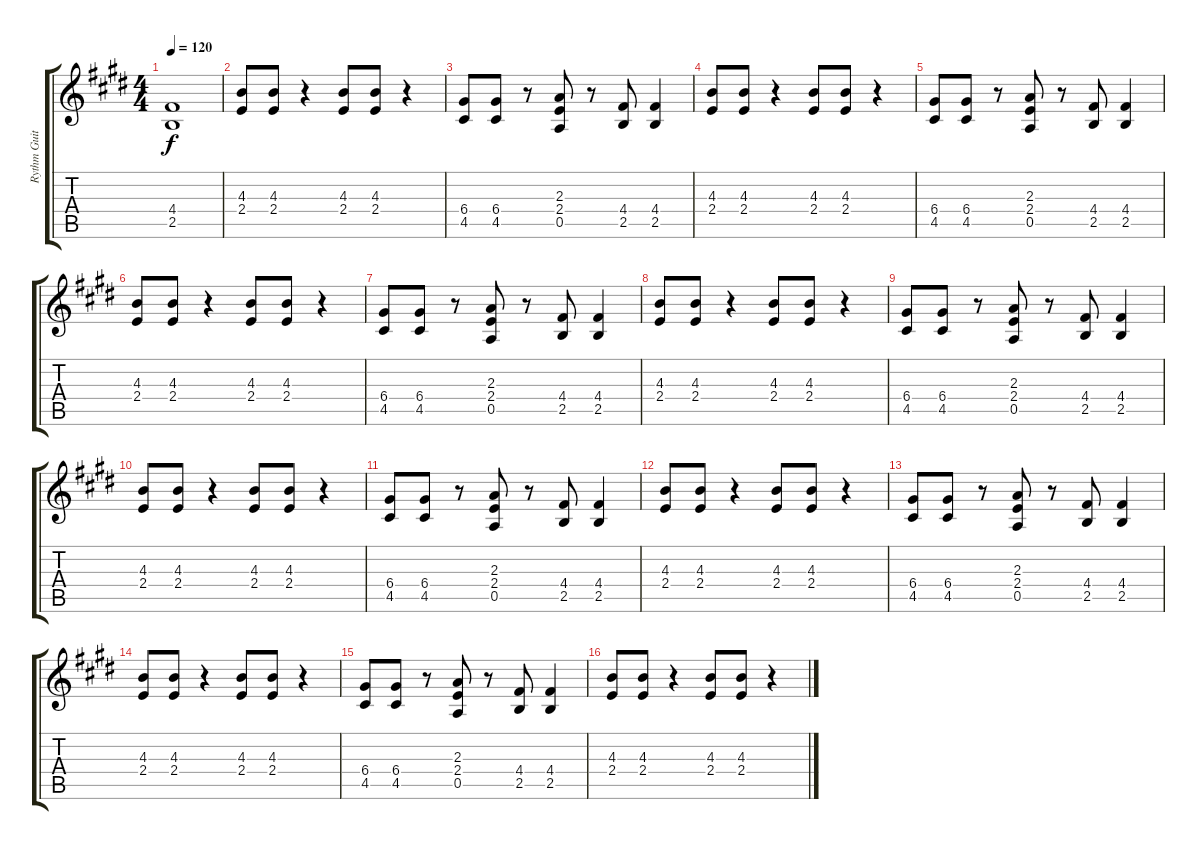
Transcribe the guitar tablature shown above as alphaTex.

\track ("Rythm Guitar" "Rythm Guit") {instrument overdrivenguitar}
\staff {score tabs}
\tuning (E4 B3 G3 D3 A2 E2) {hide}
\ts (4 4)
\tempo 120
\clef g2
\ks e
(4.4 2.5).1{dy f} |
(4.3 2.4).8 (4.3 2.4).8 r.4 (4.3 2.4).8 (4.3 2.4).8 r.4 |
(6.4 4.5).8 (6.4 4.5).8 r.8 (2.3 2.4 0.5).8 r.8 (4.4 2.5).8 (4.4 2.5).4 |
(4.3 2.4).8 (4.3 2.4).8 r.4 (4.3 2.4).8 (4.3 2.4).8 r.4 |
(6.4 4.5).8 (6.4 4.5).8 r.8 (2.3 2.4 0.5).8 r.8 (4.4 2.5).8 (4.4 2.5).4 |
(4.3 2.4).8 (4.3 2.4).8 r.4 (4.3 2.4).8 (4.3 2.4).8 r.4 |
(6.4 4.5).8 (6.4 4.5).8 r.8 (2.3 2.4 0.5).8 r.8 (4.4 2.5).8 (4.4 2.5).4 |
(4.3 2.4).8 (4.3 2.4).8 r.4 (4.3 2.4).8 (4.3 2.4).8 r.4 |
(6.4 4.5).8 (6.4 4.5).8 r.8 (2.3 2.4 0.5).8 r.8 (4.4 2.5).8 (4.4 2.5).4 |
(4.3 2.4).8 (4.3 2.4).8 r.4 (4.3 2.4).8 (4.3 2.4).8 r.4 |
(6.4 4.5).8 (6.4 4.5).8 r.8 (2.3 2.4 0.5).8 r.8 (4.4 2.5).8 (4.4 2.5).4 |
(4.3 2.4).8 (4.3 2.4).8 r.4 (4.3 2.4).8 (4.3 2.4).8 r.4 |
(6.4 4.5).8 (6.4 4.5).8 r.8 (2.3 2.4 0.5).8 r.8 (4.4 2.5).8 (4.4 2.5).4 |
(4.3 2.4).8 (4.3 2.4).8 r.4 (4.3 2.4).8 (4.3 2.4).8 r.4 |
(6.4 4.5).8 (6.4 4.5).8 r.8 (2.3 2.4 0.5).8 r.8 (4.4 2.5).8 (4.4 2.5).4 |
(4.3 2.4).8 (4.3 2.4).8 r.4 (4.3 2.4).8 (4.3 2.4).8 r.4
